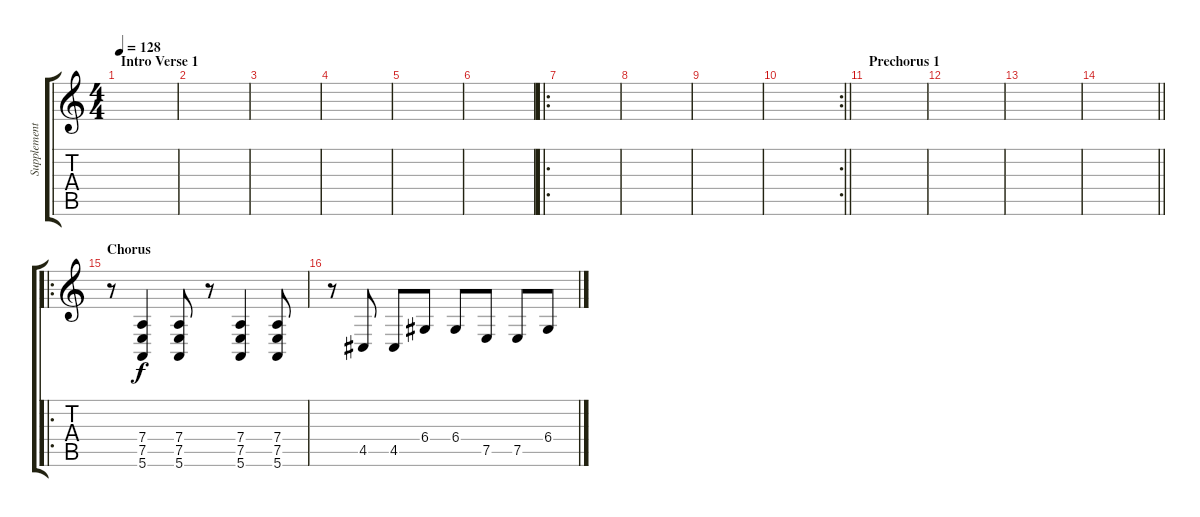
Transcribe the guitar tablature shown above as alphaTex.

\track ("Supplement Mike" "Supplement") {instrument lead8bassandlead}
\staff {score tabs}
\tuning (E4 B3 G3 D3 A2 E2) {hide}
\ts (4 4)
\section ("" "Intro Verse 1")
\tempo 128
\clef g2
\ks c
|
|
|
|
|
|
\ro
|
|
|
\rc 2
\barLineRight lightlight
|
\section ("" "Prechorus 1")
|
|
|
\barLineRight lightlight
|
\ro
\section ("" "Chorus")
r.8 (7.4 7.5 5.6).4 (7.4 7.5 5.6).8 r.8 (7.4 7.5 5.6).4 (7.4 7.5 5.6).8 |
r.8 4.5.8 4.5.8 6.4.8 6.4.8 7.5.8 7.5.8 6.4.8
